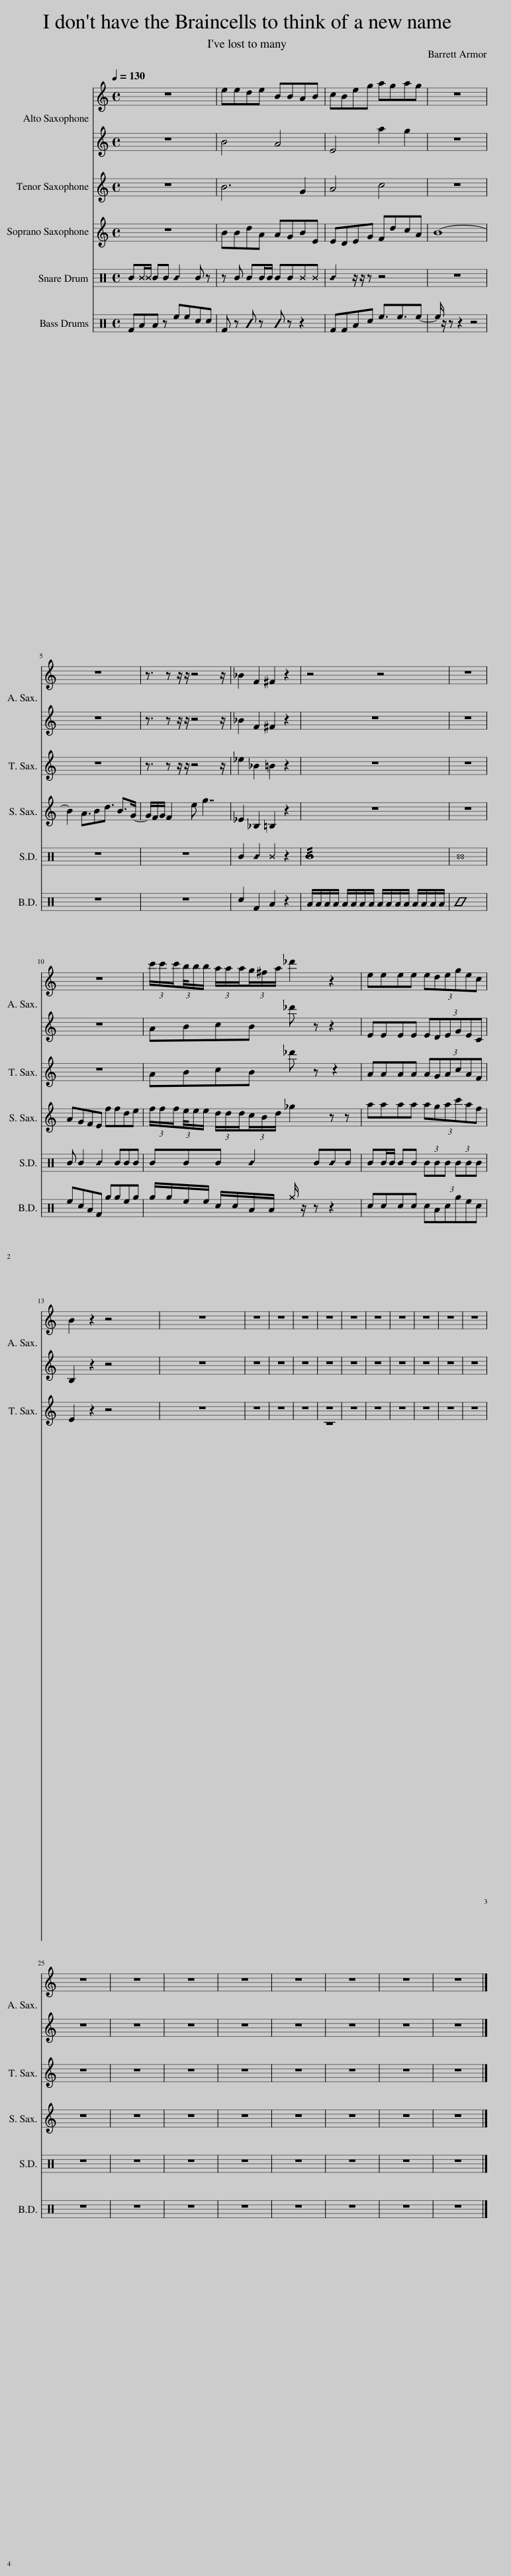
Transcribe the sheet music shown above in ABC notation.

X:1
%%score { 1 | 2 } 3 4 5 6
L:1/8
Q:1/4=130
M:4/4
I:linebreak $
K:C
V:1 treble transpose=-9
V:2 treble transpose="-9 "
V:3 treble transpose=-14
V:4 treble transpose=-2
V:5 perc
K:none
V:6 perc
K:none
V:1
[K:C] z8 | eede BBAB | cBeg agag | z8 |$ z8 | %5
 z3/2 z z/ z/ z4 z/ | _B2 F2 ^F2 z2 | z4 z4 | z8 |$ z8 | %10
 (3c'/c'/c'/(3:2:2b/4b/b/ (3a/a/a/(3g/^f/a/ _d'2 z2 | eeee (3:2:6edegec |$ B2 z2 z4 | z8 | z8 | %15
 z8 | z8 | z8 | z8 | z8 | %20
 z8 | z8 | z8 | z8 |$ z8 | %25
 z8 | z8 | z8 | z8 | z8 | %30
 z8 | z8 |] %32
V:2
[K:C] z8 | B4 A4 | E4 a2 g2 | z8 |$ z8 | %5
 z3/2 z z/ z/ z4 z/ | _B2 F2 ^F2 z2 | z8 | z8 |$ z8 | %10
 ABcB _d' z z2 | EEEE (3:2:6EDEGEC |$ B,2 z2 z4 | z8 | z8 | %15
 z8 | z8 | z8 | z8 | z8 | %20
 z8 | z8 | z8 | z8 |$ z8 | %25
 z8 | z8 | z8 | z8 | z8 | %30
 z8 | z8 |] %32
V:3
[K:C] z8 | B6 G2 | A4 c4 | z8 |$ z8 | %5
 z3/2 z z/ z/ z4 z/ | _e2 _B2 =B2 z2 | z8 | z8 |$ z8 | %10
 ABcB _d' z z2 | AAAA (3:2:6AGAcAF |$ E2 z2 z4 | z8 | z8 | %15
 z8 | z8 | z8 | z8 | z8 | %20
 z8 | z8 | z8 | z8 |$ z8 | %25
 z8 | z8 | z8 | z8 | z8 | %30
 z8 | z8 |] %32
V:4
[K:C] z8 | BBdA AGBE | EDEG FdcA | B8- |$ B2 A3/2Bd3/2 B>G- | %5
 G/F/G/ F2 e g7/2 | _E2 _B,2 =B,2 z2 | z8 | z8 |$ AGFE ffde | %10
 (3f/f/f/(3:2:2e/4e/e/ (3d/d/d/(3c/B/d/ _g2 z z | aaaa (3:2:6agac'af |$ E2 z2 (3:2:6ef z de z | (3:2:6cB z edc B2 z2 | z8 | %15
 z8 | z8 | z8 | z8 | z8 | %20
 z8 | z8 | z8 | z8 |$ z8 | %25
 z8 | z8 | z8 | z8 | z8 | %30
 z8 | z8 |] %32
V:5
 B^B/^B/ BB _B2 B z | z B BB/B/ BB^B^B | _B2 z/ z/ z z4 | z8 |$ z8 | %5
 z8 | B2 _B2 ^B2 z2 | !///!B8 | ^B8 |$ B B2 _B2 BBB | %10
 BBB _B2 B_BB | BB/B/ BB (3BBB (3BBB |$ _B2 z2 (3:2:6^B z ^B z ^B z | (3^B z ^B (3^B z ^B _B2 z2 | z8 | %15
 z8 | z8 | z8 | z8 | z8 | %20
 z8 | z8 | z8 | z8 |$ z8 | %25
 z8 | z8 | z8 | z8 | z8 | %30
 z8 | z8 |] %32
V:6
 FAA z eecc | F z B z B z z2 | FFAc e3/2e3/2e- | e/ z/ z z2 z4 |$ z8 | %5
 z8 | c2 F2 A2 z2 | A/A/A/A/ A/A/A/A/ A/A/A/A/ A/A/A/A/ | B8 |$ ecAF ggeg | %10
 g/g/e/e/ c/c/A/A/ ^g/ z/ z z2 | cccc (3:2:6cAcgec |$ A z z2 z4 | z8 | z8 | %15
 z8 | z8 | z8 | z8 | z8 | %20
 z8 | z8 | z8 | z8 |$ z8 | %25
 z8 | z8 | z8 | z8 | z8 | %30
 z8 | z8 |] %32
